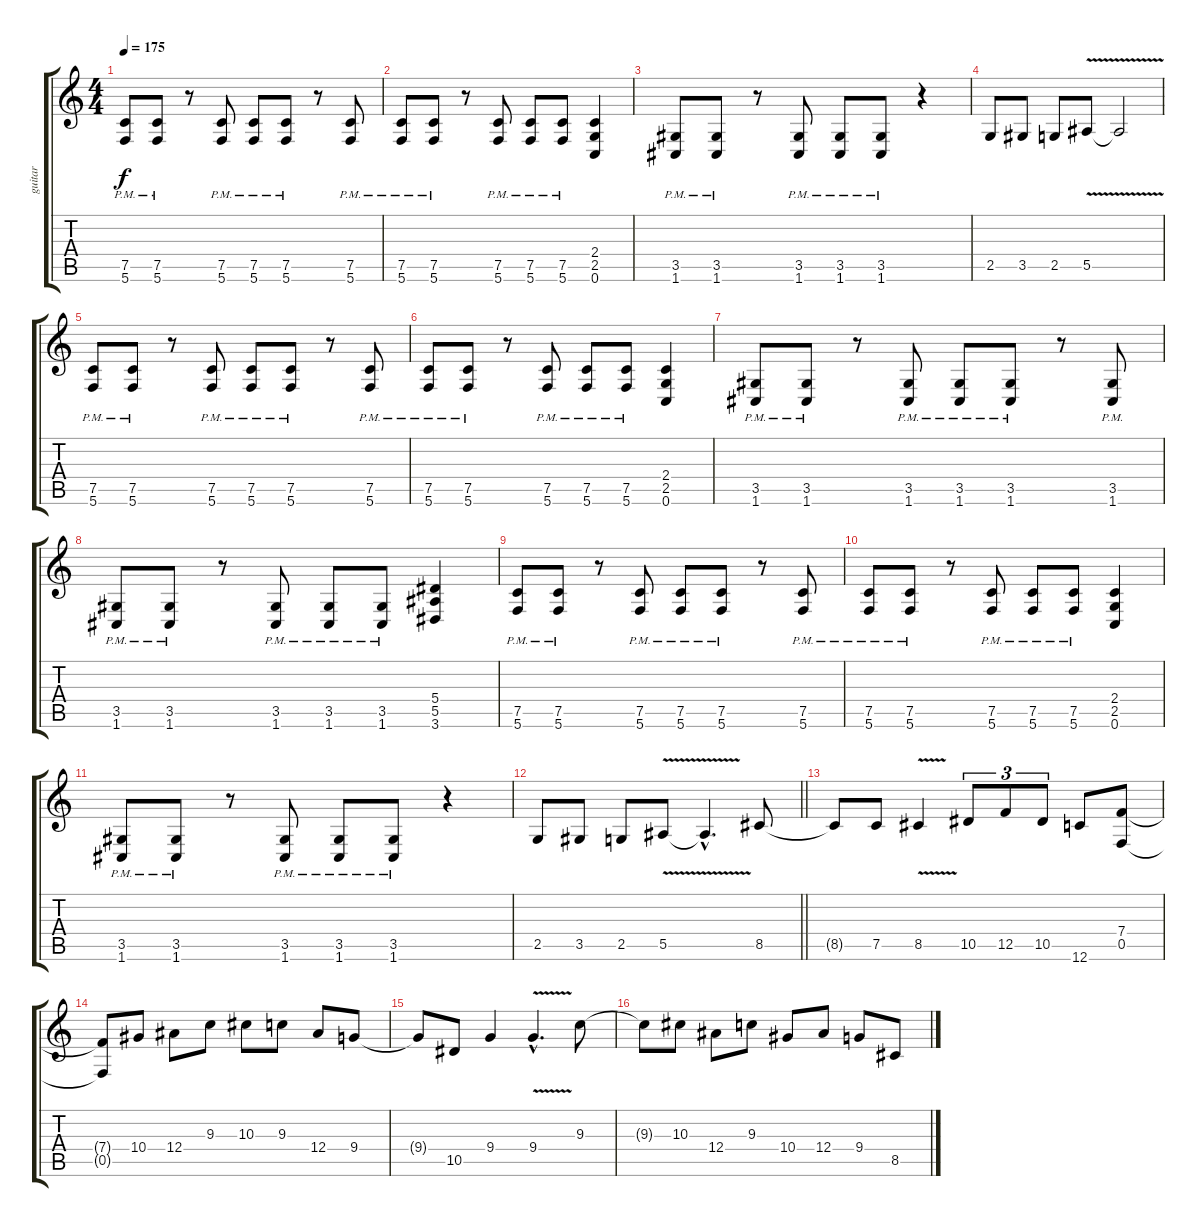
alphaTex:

\track ("guitar" "guitar") {instrument distortionguitar}
\staff {score tabs}
\tuning (C4 G3 Eb3 Bb2 F2 C2) {hide}
\ts (4 4)
\tempo 175
\clef g2
\ks c
(7.5{pm} 5.6{pm}).8{dy f} (7.5{pm} 5.6{pm}).8 r.8 (7.5{pm} 5.6{pm}).8 (7.5{pm} 5.6{pm}).8 (7.5{pm} 5.6{pm}).8 r.8 (7.5{pm} 5.6{pm}).8 |
(7.5{pm} 5.6{pm}).8 (7.5{pm} 5.6{pm}).8 r.8 (7.5{pm} 5.6{pm}).8 (7.5{pm} 5.6{pm}).8 (7.5{pm} 5.6{pm}).8 (2.4 2.5 0.6).4 |
(3.5{pm} 1.6{pm}).8 (3.5{pm} 1.6{pm}).8 r.8 (3.5{pm} 1.6{pm}).8 (3.5{pm} 1.6{pm}).8 (3.5{pm} 1.6{pm}).8 r.4 |
2.5.8 3.5.8 2.5.8 5.5{v}.8 5.5{t}.2 |
(7.5{pm} 5.6{pm}).8 (7.5{pm} 5.6{pm}).8 r.8 (7.5{pm} 5.6{pm}).8 (7.5{pm} 5.6{pm}).8 (7.5{pm} 5.6{pm}).8 r.8 (7.5{pm} 5.6{pm}).8 |
(7.5{pm} 5.6{pm}).8 (7.5{pm} 5.6{pm}).8 r.8 (7.5{pm} 5.6{pm}).8 (7.5{pm} 5.6{pm}).8 (7.5{pm} 5.6{pm}).8 (2.4 2.5 0.6).4 |
(3.5{pm} 1.6{pm}).8 (3.5{pm} 1.6{pm}).8 r.8 (3.5{pm} 1.6{pm}).8 (3.5{pm} 1.6{pm}).8 (3.5{pm} 1.6{pm}).8 r.8 (3.5{pm} 1.6{pm}).8 |
(3.5{pm} 1.6{pm}).8 (3.5{pm} 1.6{pm}).8 r.8 (3.5{pm} 1.6{pm}).8 (3.5{pm} 1.6{pm}).8 (3.5{pm} 1.6{pm}).8 (5.4 5.5 3.6).4 |
(7.5{pm} 5.6{pm}).8 (7.5{pm} 5.6{pm}).8 r.8 (7.5{pm} 5.6{pm}).8 (7.5{pm} 5.6{pm}).8 (7.5{pm} 5.6{pm}).8 r.8 (7.5{pm} 5.6{pm}).8 |
(7.5{pm} 5.6{pm}).8 (7.5{pm} 5.6{pm}).8 r.8 (7.5{pm} 5.6{pm}).8 (7.5{pm} 5.6{pm}).8 (7.5{pm} 5.6{pm}).8 (2.4 2.5 0.6).4 |
(3.5{pm} 1.6{pm}).8 (3.5{pm} 1.6{pm}).8 r.8 (3.5{pm} 1.6{pm}).8 (3.5{pm} 1.6{pm}).8 (3.5{pm} 1.6{pm}).8 r.4 |
\barLineRight lightlight
2.5.8 3.5.8 2.5.8 5.5{v}.8 5.5{hac t}.4{d} 8.5.8 |
8.5{t}.8 7.5.8 8.5{v}.4 10.5.8{tu (3 2)} 12.5.8{tu (3 2)} 10.5.8{tu (3 2)} 12.6.8 (7.4 0.5).8 |
(7.4{t} 0.5{t}).8 10.4.8 12.4.8 9.3.8 10.3.8 9.3.8 12.4.8 9.4.8 |
9.4{t}.8 10.5.8 9.4.4 9.4{v hac}.4{d} 9.3.8 |
9.3{t}.8 10.3.8 12.4.8 9.3.8 10.4.8 12.4.8 9.4.8 8.5.8
